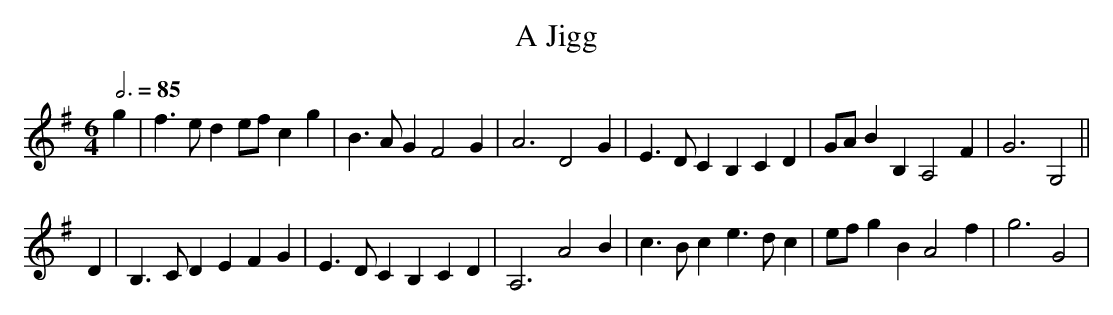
X:1
T:Jigg, A
M:6/4
L:1/4
Q:3/4=85
K:G
g|f>ede/f/cg|B>AGF2G|A3D2G|E>DCB,CD|G/A/BB,A,2F|G3G,2||
D|B,>CDEFG|E>DCB,CD|A,3A2B|c>Bce>dc|e/f/gBA2f|g3G2|
